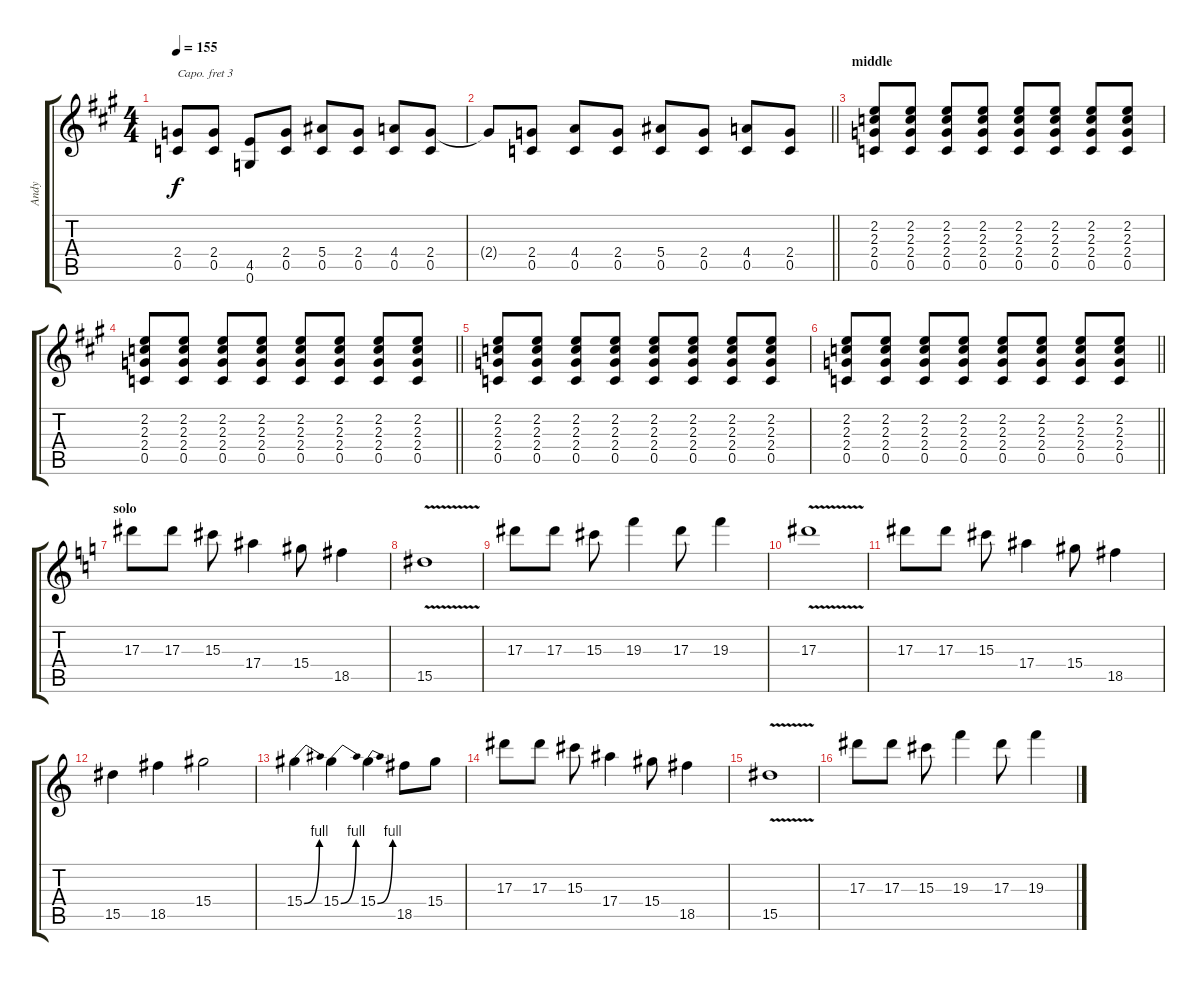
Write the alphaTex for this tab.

\track ("Andy" "Andy") {instrument overdrivenguitar}
\staff {score tabs}
\capo 3
\tuning (E4 B3 G3 D3 A2 E2) {hide}
\ts (4 4)
\tempo 155
\clef g2
\ks a
(2.4 0.5).8{dy f} (2.4 0.5).8 (4.5 0.6).8 (2.4 0.5).8 (5.4 0.5).8 (2.4 0.5).8 (4.4 0.5).8 (2.4 0.5).8 |
\barLineRight lightlight
2.4{t}.8 (2.4 0.5).8 (4.4 0.5).8 (2.4 0.5).8 (5.4 0.5).8 (2.4 0.5).8 (4.4 0.5).8 (2.4 0.5).8 |
\section ("" "middle")
(2.2 2.3 2.4 0.5).8 (2.2 2.3 2.4 0.5).8 (2.2 2.3 2.4 0.5).8 (2.2 2.3 2.4 0.5).8 (2.2 2.3 2.4 0.5).8 (2.2 2.3 2.4 0.5).8 (2.2 2.3 2.4 0.5).8 (2.2 2.3 2.4 0.5).8 |
\barLineRight lightlight
(2.2 2.3 2.4 0.5).8 (2.2 2.3 2.4 0.5).8 (2.2 2.3 2.4 0.5).8 (2.2 2.3 2.4 0.5).8 (2.2 2.3 2.4 0.5).8 (2.2 2.3 2.4 0.5).8 (2.2 2.3 2.4 0.5).8 (2.2 2.3 2.4 0.5).8 |
(2.2 2.3 2.4 0.5).8 (2.2 2.3 2.4 0.5).8 (2.2 2.3 2.4 0.5).8 (2.2 2.3 2.4 0.5).8 (2.2 2.3 2.4 0.5).8 (2.2 2.3 2.4 0.5).8 (2.2 2.3 2.4 0.5).8 (2.2 2.3 2.4 0.5).8 |
\barLineRight lightlight
(2.2 2.3 2.4 0.5).8 (2.2 2.3 2.4 0.5).8 (2.2 2.3 2.4 0.5).8 (2.2 2.3 2.4 0.5).8 (2.2 2.3 2.4 0.5).8 (2.2 2.3 2.4 0.5).8 (2.2 2.3 2.4 0.5).8 (2.2 2.3 2.4 0.5).8 |
\section ("" "solo")
\ks c
17.3.8{volume 13} 17.3.8 15.3.8 17.4.4 15.4.8 18.5.4 |
15.5{v}.1 |
17.3.8 17.3.8 15.3.8 19.3.4 17.3.8 19.3.4 |
17.3{v}.1 |
17.3.8 17.3.8 15.3.8 17.4.4 15.4.8 18.5.4 |
15.5.4 18.5.4 15.4.2 |
15.4{be (bend 0 0 60 4)}.4 15.4{be (bend 0 0 60 4)}.4 15.4{be (bend 0 0 60 4)}.4 18.5.8 15.4.8 |
17.3.8 17.3.8 15.3.8 17.4.4 15.4.8 18.5.4 |
15.5{v}.1 |
17.3.8 17.3.8 15.3.8 19.3.4 17.3.8 19.3.4
